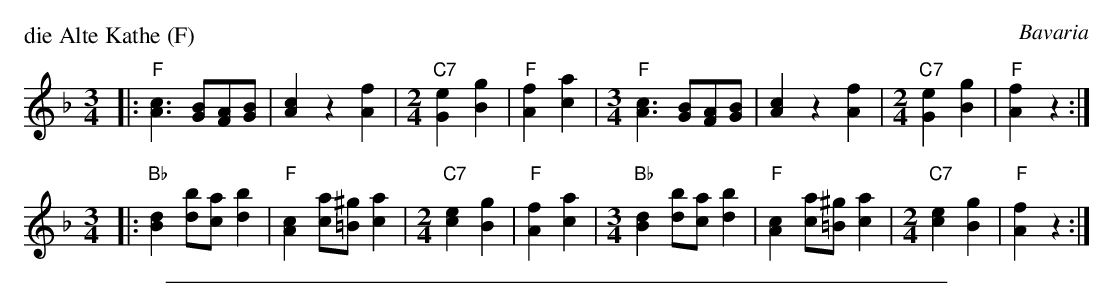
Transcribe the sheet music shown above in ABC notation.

X:1
P: die Alte Kathe (F)
O:Bavaria
M:3/4
K:F
|:      "F"[c3A3] [BG][AF][BG] | [c2A2] z2 [f2A2] |[M:2/4]"C7"[e2G2] [g2B2] | "F"[f2A2] [a2c2] \
|[M:3/4]"F"[c3A3] [BG][AF][BG] | [c2A2] z2 [f2A2] |[M:2/4]"C7"[e2G2] [g2B2] | "F"[f2A2] z2 :|
M:3/4
|:      "Bb"[d2B2] [bd][ac] [b2d2] | "F"[c2A2] [ac][^g=B] [a2c2] |[M:2/4]"C7"[e2c2] [g2B2] | "F"[f2A2] [a2c2] \
|[M:3/4]"Bb"[d2B2] [bd][ac] [b2d2] | "F"[c2A2] [ac][^g=B] [a2c2] |[M:2/4]"C7"[e2c2] [g2B2] | "F"[f2A2] z2 :|
